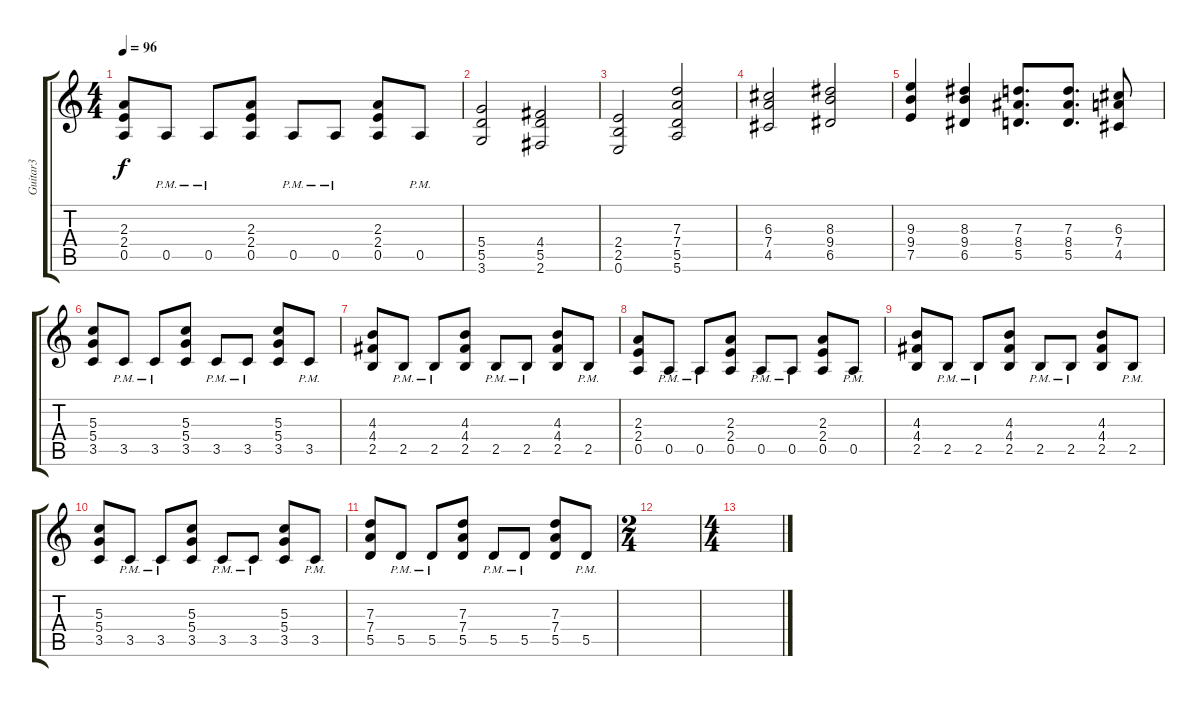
\track ("Guitar3" "Guitar3") {instrument distortionguitar}
\staff {score tabs}
\tuning (E4 B3 G3 D3 A2 E2) {hide}
\ts (4 4)
\tempo 96
\clef g2
\ks c
(2.3 2.4 0.5).8{dy f} 0.5{pm}.8 0.5{pm}.8 (2.3 2.4 0.5).8 0.5{pm}.8 0.5{pm}.8 (2.3 2.4 0.5).8 0.5{pm}.8 |
(5.4 5.5 3.6).2 (4.4 5.5 2.6).2 |
(2.4 2.5 0.6).2 (7.3 7.4 5.5 5.6).2 |
(6.3 7.4 4.5).2 (8.3 9.4 6.5).2 |
(9.3 9.4 7.5).4 (8.3 9.4 6.5).4 (7.3 8.4 5.5).8{d} (7.3 8.4 5.5).8{d} (6.3 7.4 4.5).8 |
(5.3 5.4 3.5).8 3.5{pm}.8 3.5{pm}.8 (5.3 5.4 3.5).8 3.5{pm}.8 3.5{pm}.8 (5.3 5.4 3.5).8 3.5{pm}.8 |
(4.3 4.4 2.5).8 2.5{pm}.8 2.5{pm}.8 (4.3 4.4 2.5).8 2.5{pm}.8 2.5{pm}.8 (4.3 4.4 2.5).8 2.5{pm}.8 |
(2.3 2.4 0.5).8 0.5{pm}.8 0.5{pm}.8 (2.3 2.4 0.5).8 0.5{pm}.8 0.5{pm}.8 (2.3 2.4 0.5).8 0.5{pm}.8 |
(4.3 4.4 2.5).8 2.5{pm}.8 2.5{pm}.8 (4.3 4.4 2.5).8 2.5{pm}.8 2.5{pm}.8 (4.3 4.4 2.5).8 2.5{pm}.8 |
(5.3 5.4 3.5).8 3.5{pm}.8 3.5{pm}.8 (5.3 5.4 3.5).8 3.5{pm}.8 3.5{pm}.8 (5.3 5.4 3.5).8 3.5{pm}.8 |
(7.3 7.4 5.5).8 5.5{pm}.8 5.5{pm}.8 (7.3 7.4 5.5).8 5.5{pm}.8 5.5{pm}.8 (7.3 7.4 5.5).8 5.5{pm}.8 |
\ts (2 4)
|
\ts (4 4)
